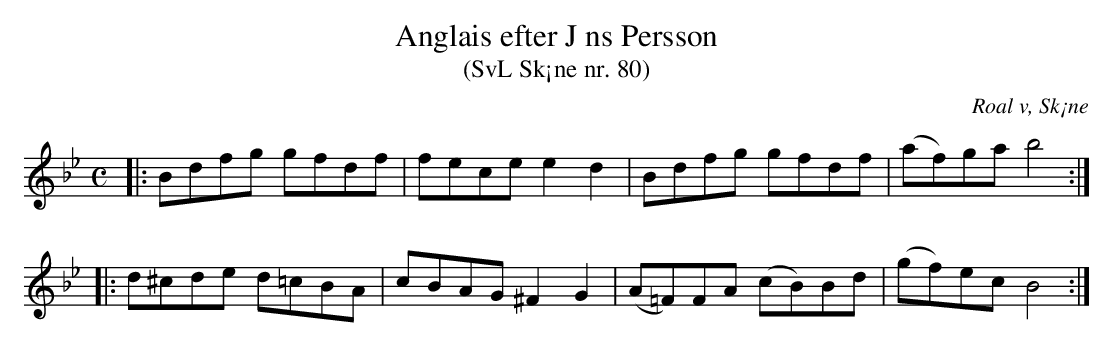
X:1
T:Anglais efter J ns Persson
T:(SvL Sk¡ne nr. 80)
O:Roal v, Sk¡ne
M:C
L:1/8
K:Bb
|: Bdfg gfdf | fece e2 d2 | Bdfg gfdf | (af)ga b4 :|
|: d^cde d=cBA | cBAG ^F2 G2 | (A=F)FA (cB)Bd | (gf)ec B4 :|
